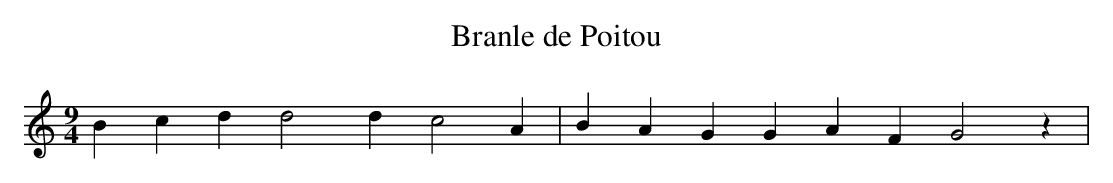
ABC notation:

X:1
T:Branle de Poitou
M:9/4
L:1/4
K:GMix
Bcd d2d c2A | BAG GAF G2 z |
